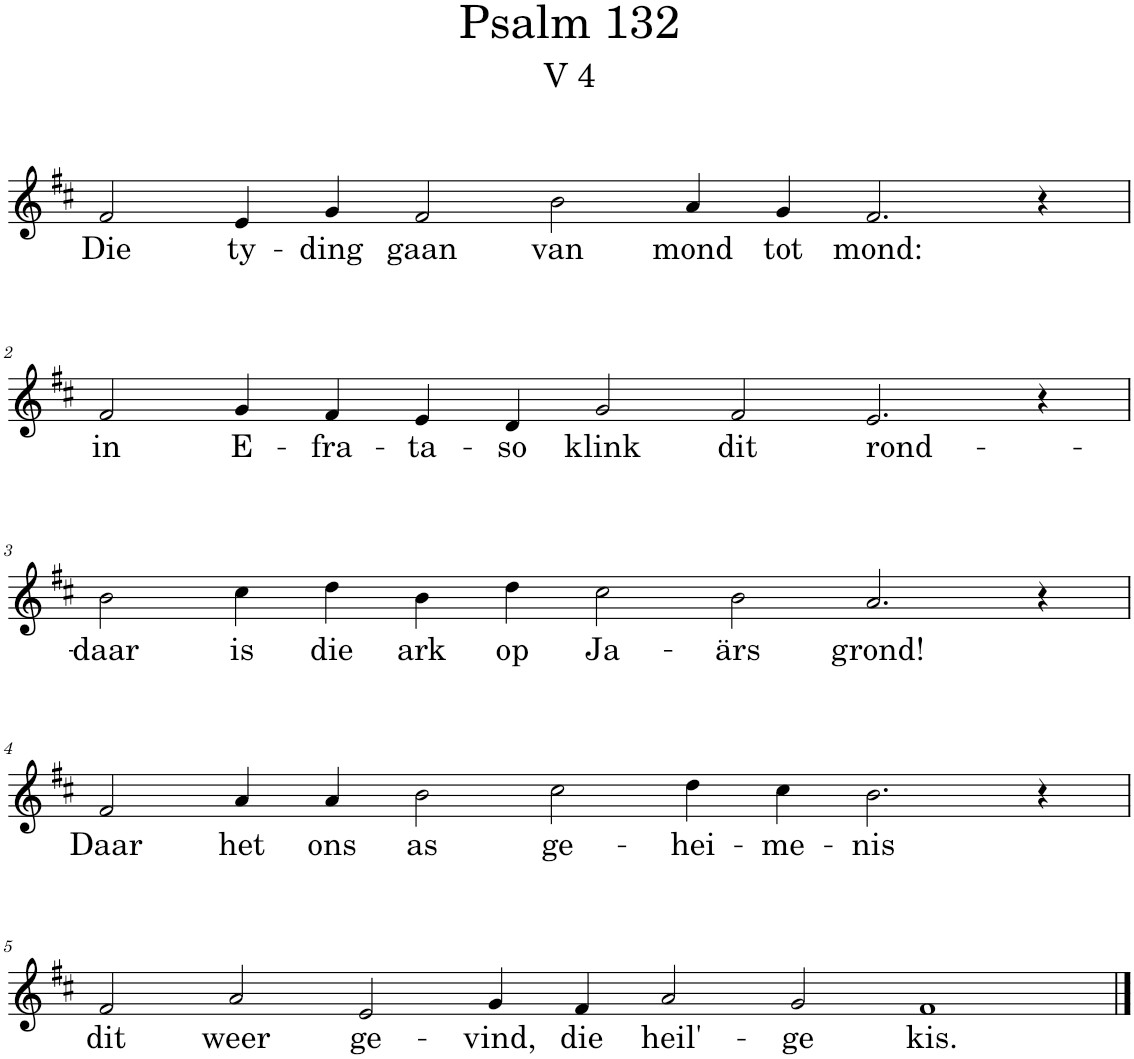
**kern	**text
*part1	*part1
*staff1	*staff1
*I"Pipe Organ	*
*I'Org.	*
*clefG2	*
*k[f#c#]	*
*M14/4	*
=1	=1
!	!LO:LY:b
2f#/	Die
!	!LO:LY:b
4e/	ty-
!	!LO:LY:b
4g/	-ding
!	!LO:LY:b
2f#/	gaan
!	!LO:LY:b
2b\	van
!	!LO:LY:b
4a/	mond
!	!LO:LY:b
4g/	tot
!	!LO:LY:b
2.f#/	mond:
4r	.
!!LO:LB:g=z
=2	=2
!	!LO:LY:b
2f#/	in
!	!LO:LY:b
4g/	E-
!	!LO:LY:b
4f#/	-fra-
!	!LO:LY:b
4e/	-ta-
!	!LO:LY:b
4d/	-so
!	!LO:LY:b
2g/	klink
!	!LO:LY:b
2f#/	dit
!	!LO:LY:b
2.e/	rond-
4r	.
!!LO:LB:g=z
=3	=3
!	!LO:LY:b
2b\	-daar
!	!LO:LY:b
4cc#\	is
!	!LO:LY:b
4dd\	die
!	!LO:LY:b
4b\	ark
!	!LO:LY:b
4dd\	op
!	!LO:LY:b
2cc#\	Ja-
!	!LO:LY:b
2b\	-ärs
!	!LO:LY:b
2.a/	grond!
4r	.
!!LO:LB:g=z
=4	=4
!	!LO:LY:b
2f#/	Daar
!	!LO:LY:b
4a/	het
!	!LO:LY:b
4a/	ons
!	!LO:LY:b
2b\	as
!	!LO:LY:b
2cc#\	ge-
!	!LO:LY:b
4dd\	-hei-
!	!LO:LY:b
4cc#\	-me-
!	!LO:LY:b
2.b\	-nis
4r	.
!!LO:LB:g=z
=5	=5
*M16/4	*
!	!LO:LY:b
2f#/	dit
!	!LO:LY:b
2a/	weer
!	!LO:LY:b
2e/	ge-
!	!LO:LY:b
4g/	-vind,
!	!LO:LY:b
4f#/	die
!	!LO:LY:b
2a/	heil'-
!	!LO:LY:b
2g/	-ge
!	!LO:LY:b
1f#	kis.
==	==
*-	*-
